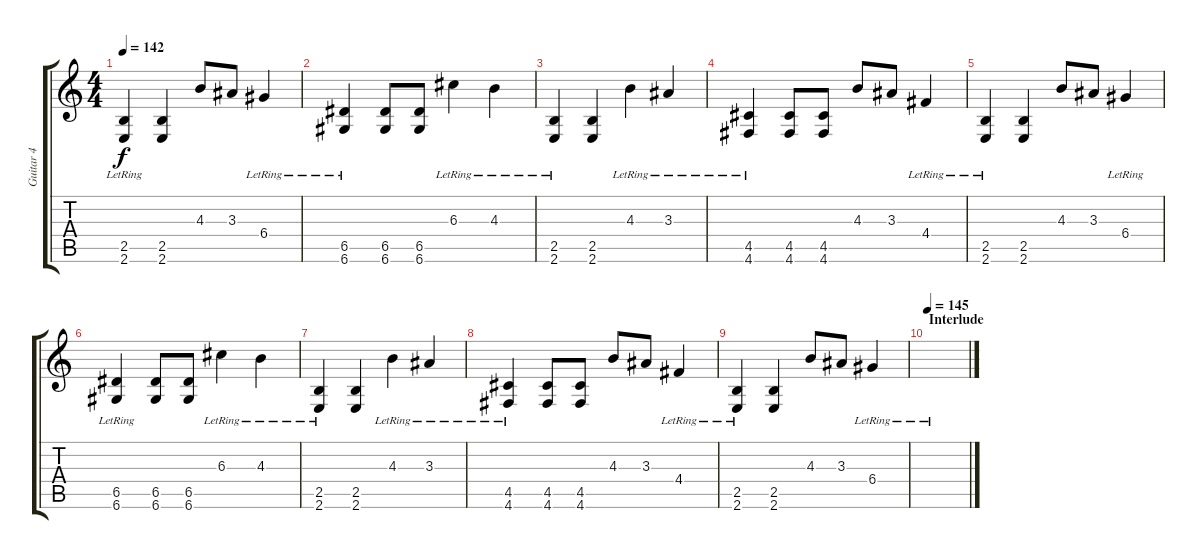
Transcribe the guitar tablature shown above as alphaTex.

\track ("Guitar 4" "Guitar 4") {instrument overdrivenguitar}
\staff {score tabs}
\tuning (E4 B3 G3 D3 A2 D2) {hide}
\ts (4 4)
\tempo 142
\clef g2
\ks c
(2.5{lr} 2.6{lr}).4{dy f} (2.5 2.6).4 4.3.8 3.3.8 6.4{lr}.4 |
(6.5{lr} 6.6{lr}).4 (6.5 6.6).8 (6.5 6.6).8 6.3{lr}.4 4.3{lr}.4 |
(2.5{lr} 2.6{lr}).4 (2.5 2.6).4 4.3{lr}.4 3.3{lr}.4 |
(4.5{lr} 4.6{lr}).4 (4.5 4.6).8 (4.5 4.6).8 4.3.8 3.3.8 4.4{lr}.4 |
(2.5{lr} 2.6{lr}).4 (2.5 2.6).4 4.3.8 3.3.8 6.4{lr}.4 |
(6.5{lr} 6.6{lr}).4 (6.5 6.6).8 (6.5 6.6).8 6.3{lr}.4 4.3{lr}.4 |
(2.5{lr} 2.6{lr}).4 (2.5 2.6).4 4.3{lr}.4 3.3{lr}.4 |
(4.5{lr} 4.6{lr}).4 (4.5 4.6).8 (4.5 4.6).8 4.3.8 3.3.8 4.4{lr}.4 |
(2.5{lr} 2.6{lr}).4 (2.5 2.6).4 4.3.8 3.3.8 6.4{lr}.4 |
\section ("" "Interlude")
\tempo 145
